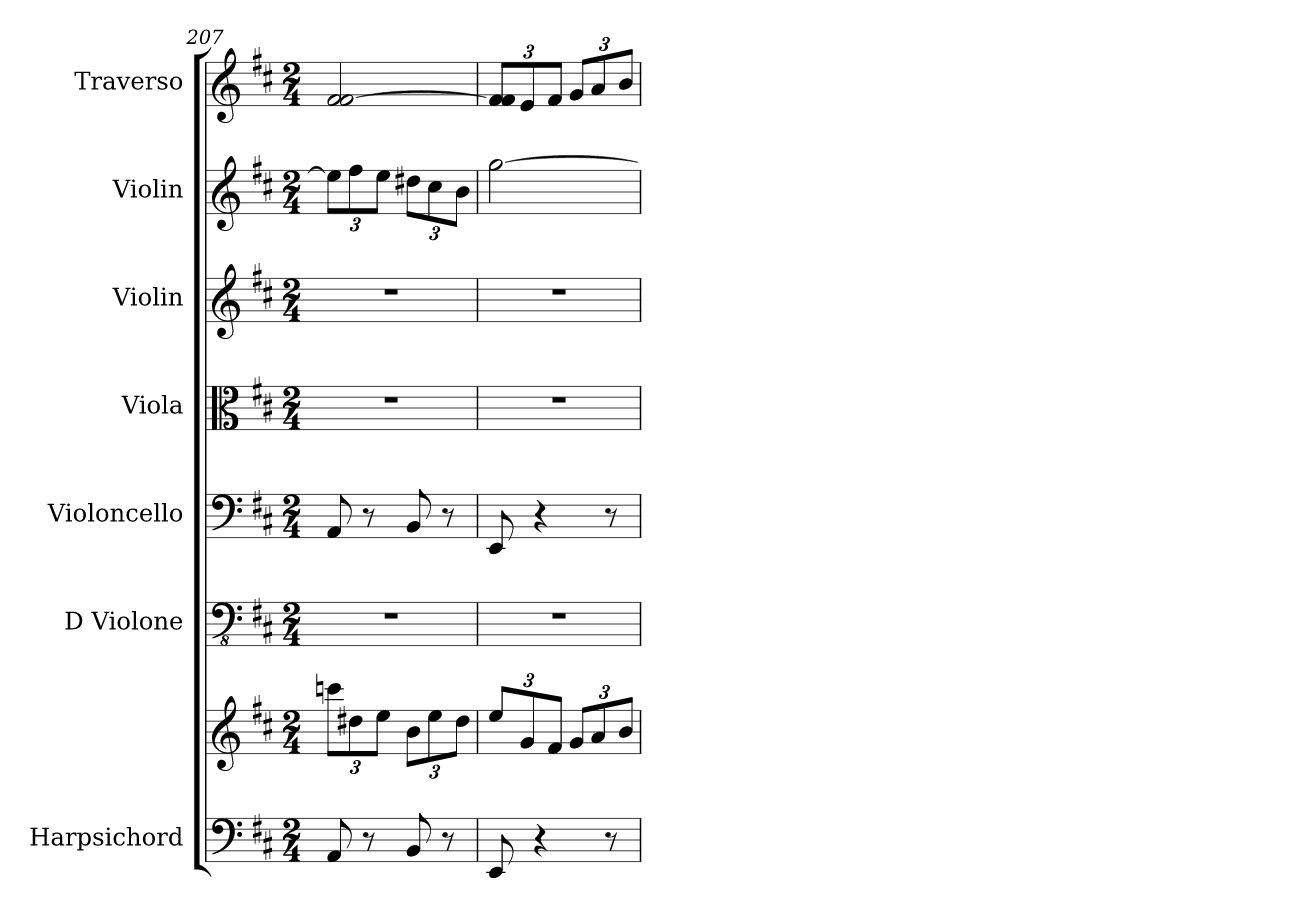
**kern	**kern	**kern	**kern	**kern	**kern	**kern	**kern
*part7	*part7	*part6	*part5	*part4	*part3	*part2	*part1
*staff8	*staff7	*staff6	*staff5	*staff4	*staff3	*staff2	*staff1
*I"Harpsichord	*	*I"D Violone	*I"Violoncello	*I"Viola	*I"Violin	*I"Violin	*I"Traverso
*I'Hch.	*	*I'D Vne.	*I'Vc.	*I'Vla.	*I'Vln.	*I'Vln.	*I'Trv.
*clefF4	*clefG2	*clefFv4	*clefF4	*clefC3	*clefG2	*clefG2	*clefG2
*	*	*ITrd7c12	*	*	*	*	*
*k[f#c#]	*k[f#c#]	*k[f#c#]	*k[f#c#]	*k[f#c#]	*k[f#c#]	*k[f#c#]	*k[f#c#]
*M2/4	*M2/4	*M2/4	*M2/4	*M2/4	*M2/4	*M2/4	*M2/4
*	*Xbrackettup	*	*	*	*	*Xbrackettup	*
=207	=207	=207	=207	=207	=207	=207	=207
8AA/	12cccn\L	2r	8AA/	2r	2r	12ee\L]	2f#/ [2f#/
.	12dd#X\	.	.	.	.	12ff#\	.
8r	.	.	8r	.	.	.	.
.	12ee\J	.	.	.	.	12ee\J	.
8BB/	12b\L	.	8BB/	.	.	12dd#X\L	.
.	12ee\	.	.	.	.	12cc#\	.
8r	.	.	8r	.	.	.	.
.	12dd#\J	.	.	.	.	12b\J	.
!!LO:PB:g=z
=208	=208	=208	=208	=208	=208	=208	=208
*	*	*	*	*	*	*	*Xbrackettup
8EE/	12ee/L	2r	8EE/	2r	2r	[2gg\	12f#/] 12f#/L
.	12g/	.	.	.	.	.	12e/
4r	.	.	4r	.	.	.	.
.	12f#/J	.	.	.	.	.	12f#/J
.	12g/L	.	.	.	.	.	12g/L
.	12a/	.	.	.	.	.	12a/
8r	.	.	8r	.	.	.	.
.	12b/J	.	.	.	.	.	12b/J
=	=	=	=	=	=	=	=
*-	*-	*-	*-	*-	*-	*-	*-
